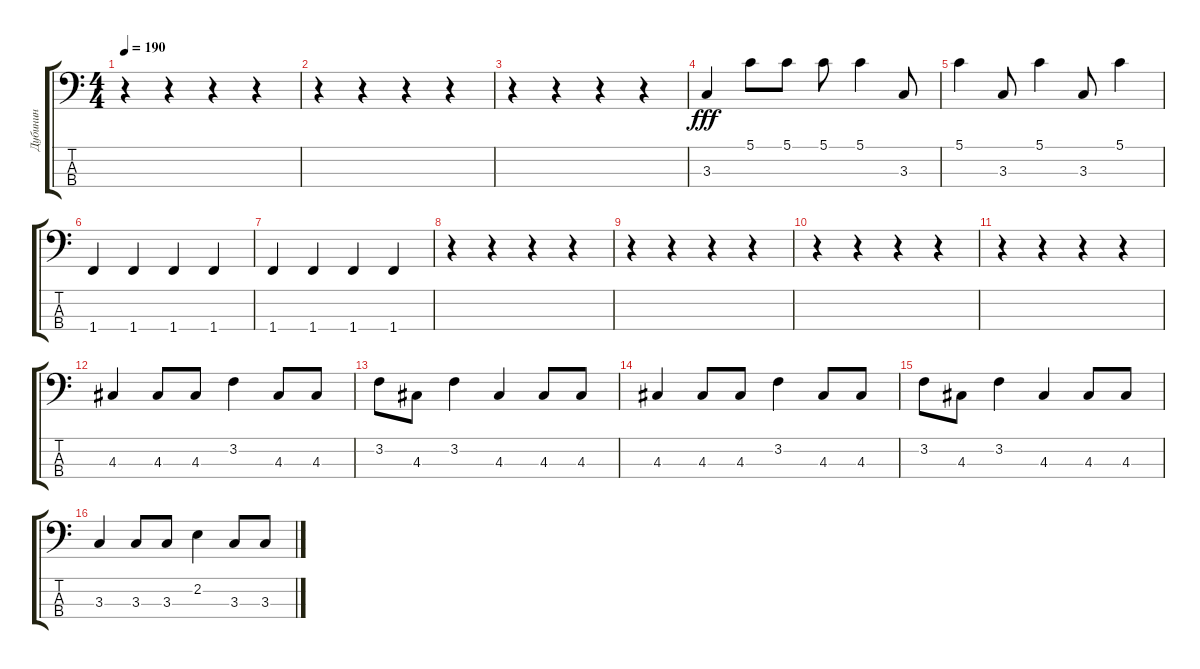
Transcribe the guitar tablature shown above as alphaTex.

\track ("Дубинин" "Дубинин") {instrument electricbassfinger}
\staff {score tabs}
\tuning (G2 D2 A1 E1) {hide}
\ts (4 4)
\tempo 190
\clef f4
\ks c
r.4{dy fff} r.4 r.4 r.4 |
r.4 r.4 r.4 r.4 |
r.4 r.4 r.4 r.4 |
3.3.4 5.1.8 5.1.8 5.1.8 5.1.4 3.3.8 |
5.1.4 3.3.8 5.1.4 3.3.8 5.1.4 |
1.4.4 1.4.4 1.4.4 1.4.4 |
1.4.4 1.4.4 1.4.4 1.4.4 |
r.4 r.4 r.4 r.4 |
r.4 r.4 r.4 r.4 |
r.4 r.4 r.4 r.4 |
r.4 r.4 r.4 r.4 |
4.3.4 4.3.8 4.3.8 3.2.4 4.3.8 4.3.8 |
3.2.8 4.3.8 3.2.4 4.3.4 4.3.8 4.3.8 |
4.3.4 4.3.8 4.3.8 3.2.4 4.3.8 4.3.8 |
3.2.8 4.3.8 3.2.4 4.3.4 4.3.8 4.3.8 |
3.3.4 3.3.8 3.3.8 2.2.4 3.3.8 3.3.8
